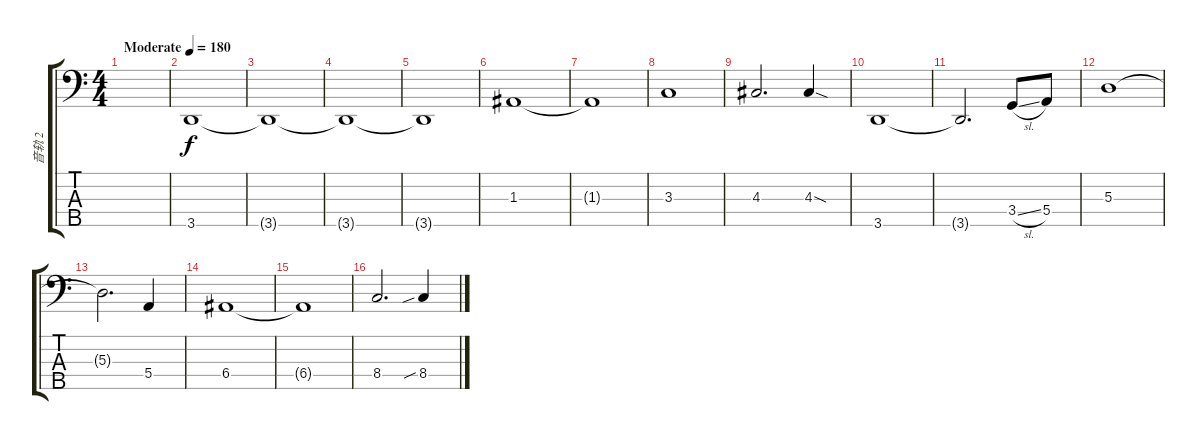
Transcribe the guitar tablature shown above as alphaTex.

\track ("音轨 2" "音轨 2") {instrument electricbassfinger}
\staff {score tabs}
\tuning (G2 D2 A1 E1 B0) {hide}
\ts (4 4)
\tempo (180 "Moderate")
\clef f4
\ks c
|
3.5.1 |
3.5{t}.1 |
3.5{t}.1 |
3.5{t}.1 |
1.3.1 |
1.3{t}.1 |
3.3.1 |
4.3.2{d} 4.3{sod}.4 |
3.5.1 |
3.5{t}.2{d} 3.4{sl}.8 5.4.8 |
5.3.1 |
5.3{t}.2{d} 5.4.4 |
6.4.1 |
6.4{t}.1 |
8.4.2{d} 8.4{sib}.4
